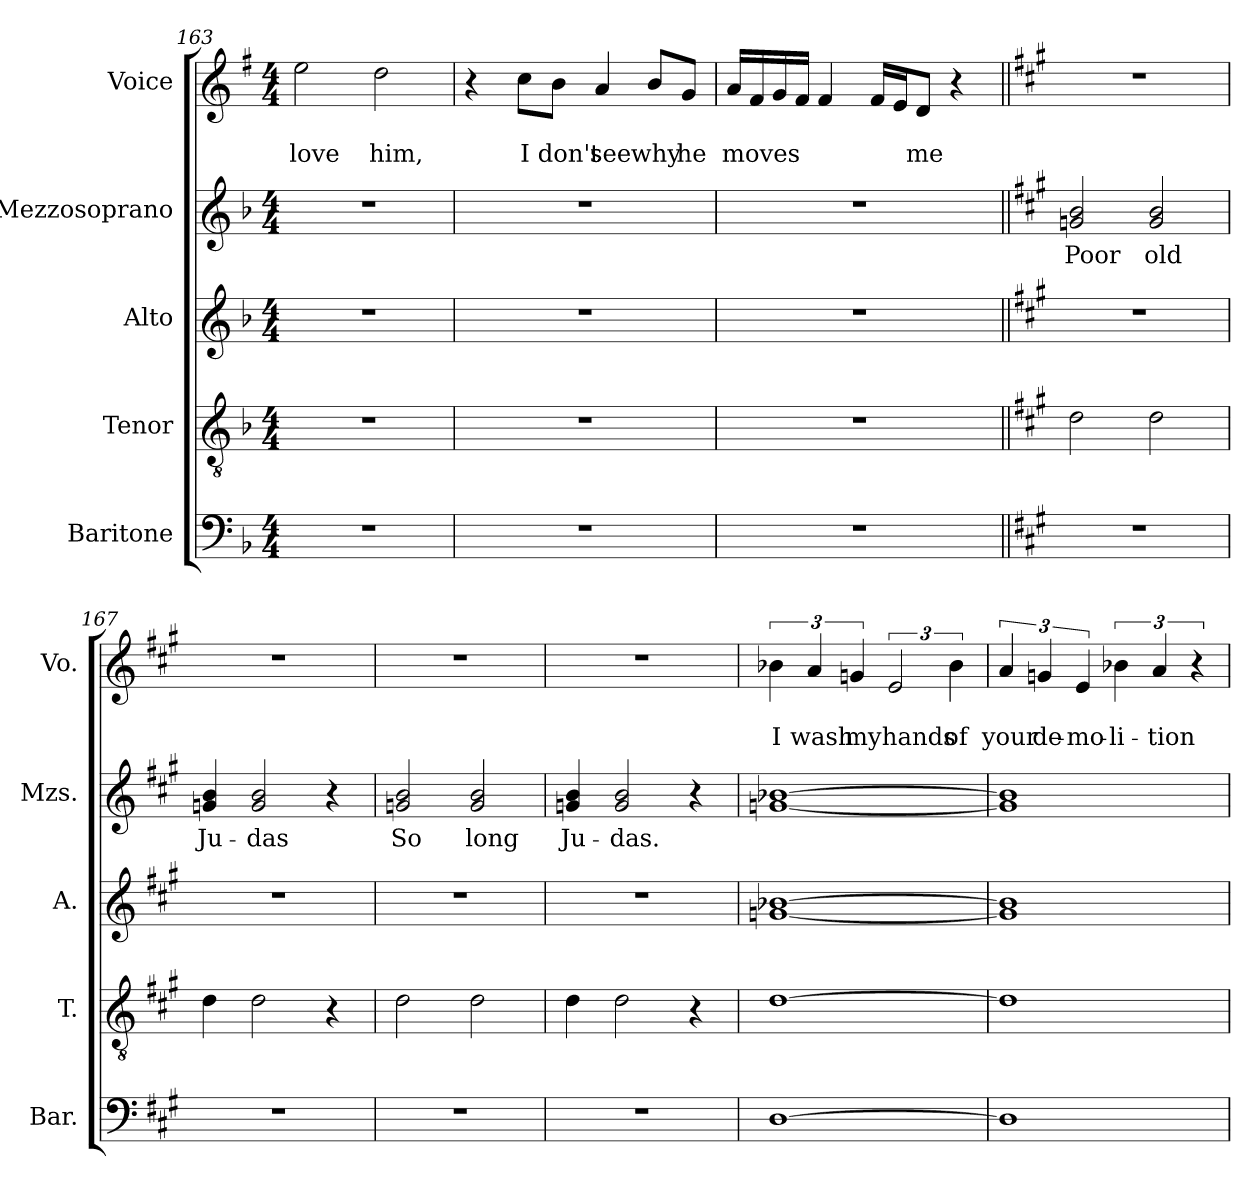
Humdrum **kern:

**kern	**kern	**kern	**kern	**text	**kern	**text	**text
*part5	*part4	*part3	*part2	*part2	*part1	*part1	*part1
*staff5	*staff4	*staff3	*staff2	*staff2	*staff1	*staff1	*staff1
*I"Baritone	*I"Tenor	*I"Alto	*I"Mezzosoprano	*	*I"Voice	*	*
*I'Bar.	*I'T.	*I'A.	*I'Mzs.	*	*I'Vo.	*	*
*clefF4	*clefGv2	*clefG2	*clefG2	*	*clefG2	*	*
*k[b-]	*k[b-]	*k[b-]	*k[b-]	*	*k[f#]	*	*
*F:	*F:	*F:	*F:	*	*G:	*	*
*M4/4	*M4/4	*M4/4	*M4/4	*	*M4/4	*	*
=163	=163	=163	=163	=163	=163	=163	=163
1r	1r	1r	1r	.	2ee\	.	love
.	.	.	.	.	2dd\	.	him,
=164	=164	=164	=164	=164	=164	=164	=164
1r	1r	1r	1r	.	4r	.	.
.	.	.	.	.	8cc\L	.	I
.	.	.	.	.	8b\J	.	don't
.	.	.	.	.	4a/	.	see
.	.	.	.	.	8b/L	.	why
.	.	.	.	.	8g/J	.	he
=165	=165	=165	=165	=165	=165	=165	=165
1r	1r	1r	1r	.	16a/LL	.	moves
.	.	.	.	.	16f#/	.	.
.	.	.	.	.	16g/	.	.
.	.	.	.	.	16f#/JJ	.	.
.	.	.	.	.	4f#/	.	.
.	.	.	.	.	16f#/LL	.	.
.	.	.	.	.	16e/J	.	.
.	.	.	.	.	8d/J	.	me
.	.	.	.	.	4r	.	.
!!LO:LB:g=z
=166||	=166||	=166||	=166||	=166||	=166||	=166||	=166||
*k[f#c#g#]	*k[f#c#g#]	*k[f#c#g#]	*k[f#c#g#]	*	*k[f#c#g#]	*	*
*A:	*A:	*A:	*A:	*	*A:	*	*
1r	2d\	1r	2gn/ 2b/	Poor	1r	.	.
.	2d\	.	2g/ 2b/	old	.	.	.
=167	=167	=167	=167	=167	=167	=167	=167
1r	4d\	1r	4gn/ 4b/	Ju-	1r	.	.
.	2d\	.	2g/ 2b/	-das	.	.	.
.	4r	.	4r	.	.	.	.
=168	=168	=168	=168	=168	=168	=168	=168
1r	2d\	1r	2gn/ 2b/	So	1r	.	.
.	2d\	.	2g/ 2b/	long	.	.	.
=169	=169	=169	=169	=169	=169	=169	=169
1r	4d\	1r	4gn/ 4b/	Ju-	1r	.	.
.	2d\	.	2g/ 2b/	-das.	.	.	.
.	4r	.	4r	.	.	.	.
=170	=170	=170	=170	=170	=170	=170	=170
[1D	[1d	[1gn [1b-X	[1gn [1b-X	.	6b-X\	.	I
.	.	.	.	.	6a/	.	wash
.	.	.	.	.	6gn/	.	my
.	.	.	.	.	3e/	.	hands
.	.	.	.	.	6b-\	.	of
!!LO:PB:g=z
=171	=171	=171	=171	=171	=171	=171	=171
1D]	1d]	1g] 1b-]	1g] 1b-]	.	6a/	.	your
.	.	.	.	.	6gn/	.	de-
.	.	.	.	.	6e/	.	-mo-
.	.	.	.	.	6b-X\	.	-li-
.	.	.	.	.	6a/	.	-tion
.	.	.	.	.	6r	.	.
=	=	=	=	=	=	=	=
*-	*-	*-	*-	*-	*-	*-	*-
